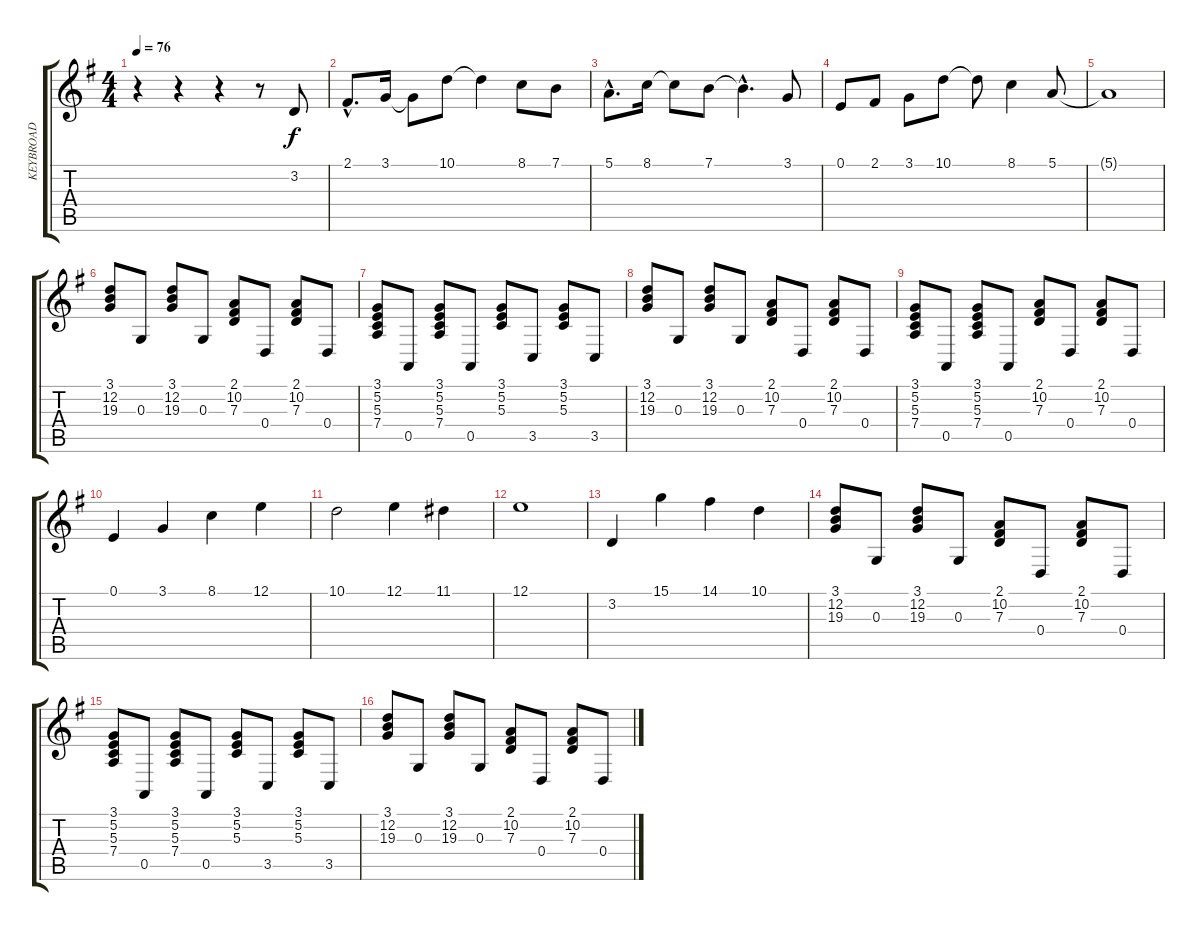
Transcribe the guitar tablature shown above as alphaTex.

\track ("KEYBROAD" "KEYBROAD") {instrument electricgrandpiano}
\staff {score tabs}
\tuning (E4 B3 G3 D3 A2 E2) {hide}
\ts (4 4)
\tempo 76
\clef g2
\ks eminor
r.4{dy f instrument electricgrandpiano} r.4 r.4 r.8 3.2.8 |
2.1{hac}.8{d} 3.1.16 3.1{t}.8 10.1.8 10.1{t}.4 8.1.8 7.1.8 |
5.1{hac}.8{d} 8.1.16 8.1{t}.8 7.1.8 7.1{hac t}.4{d} 3.1.8 |
0.1.8 2.1.8 3.1.8 10.1.8 10.1{t}.8 8.1.4 5.1.8 |
5.1{t}.1 |
(3.1 12.2 19.3).8{volume 10} 0.3.8 (3.1 12.2 19.3).8 0.3.8 (2.1 10.2 7.3).8 0.4.8 (2.1 10.2 7.3).8 0.4.8 |
(3.1 5.2 5.3 7.4).8 0.5.8 (3.1 5.2 5.3 7.4).8 0.5.8 (3.1 5.2 5.3).8 3.5.8 (3.1 5.2 5.3).8 3.5.8 |
(3.1 12.2 19.3).8 0.3.8 (3.1 12.2 19.3).8 0.3.8 (2.1 10.2 7.3).8 0.4.8 (2.1 10.2 7.3).8 0.4.8 |
(3.1 5.2 5.3 7.4).8 0.5.8 (3.1 5.2 5.3 7.4).8 0.5.8 (2.1 10.2 7.3).8 0.4.8 (2.1 10.2 7.3).8 0.4.8 |
0.1.4{volume 13} 3.1.4 8.1.4 12.1.4 |
10.1.2 12.1.4 11.1.4 |
12.1.1 |
3.2.4 15.1.4 14.1.4 10.1.4 |
(3.1 12.2 19.3).8{volume 10} 0.3.8 (3.1 12.2 19.3).8 0.3.8 (2.1 10.2 7.3).8 0.4.8 (2.1 10.2 7.3).8 0.4.8 |
(3.1 5.2 5.3 7.4).8 0.5.8 (3.1 5.2 5.3 7.4).8 0.5.8 (3.1 5.2 5.3).8 3.5.8 (3.1 5.2 5.3).8 3.5.8 |
(3.1 12.2 19.3).8 0.3.8 (3.1 12.2 19.3).8 0.3.8 (2.1 10.2 7.3).8 0.4.8 (2.1 10.2 7.3).8 0.4.8
